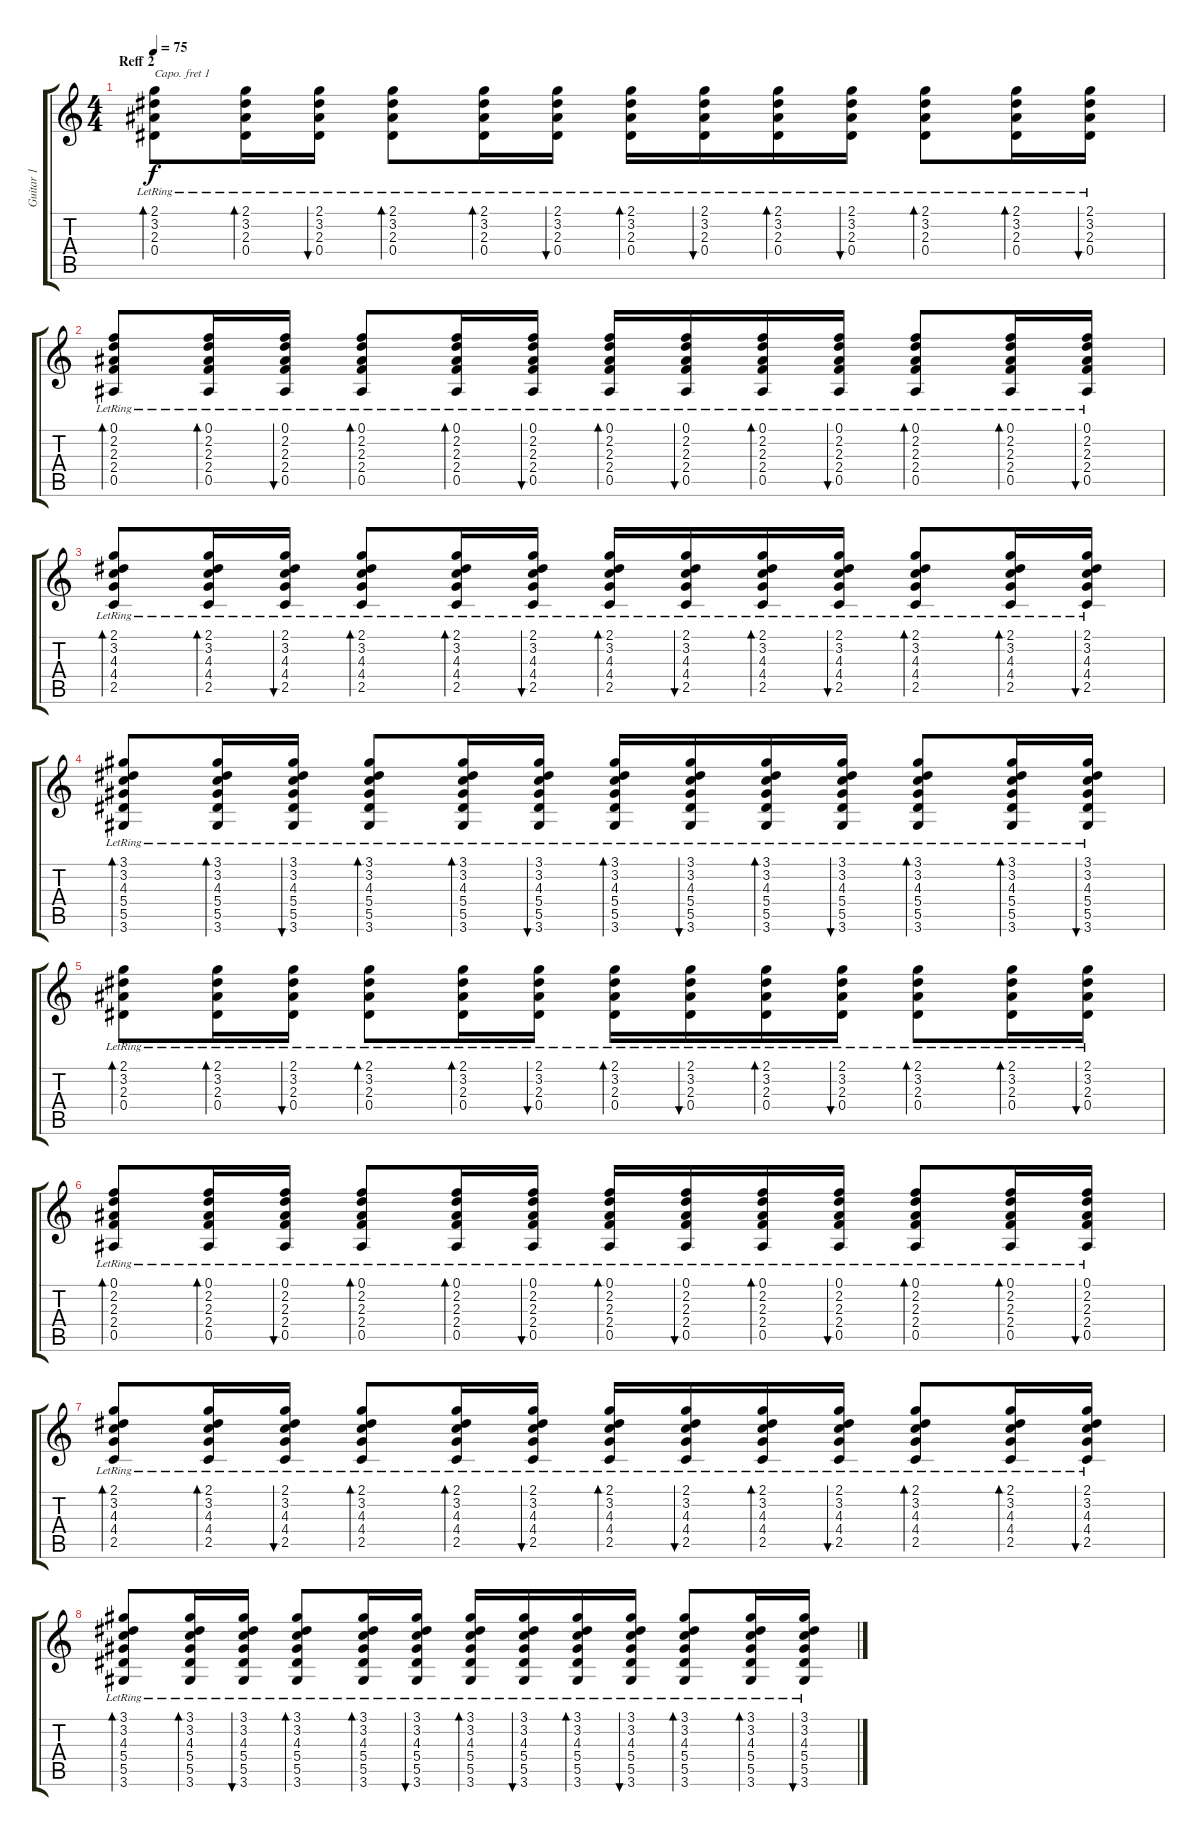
\track ("Guitar 1" "Guitar 1") {instrument acousticguitarsteel}
\staff {score tabs}
\capo 1
\tuning (E4 B3 G3 D3 A2 E2) {hide}
\ts (4 4)
\section ("" "Reff 2")
\tempo 75
\clef g2
\ks c
(2.1{lr} 3.2{lr} 2.3{lr} 0.4{lr}).8{bd 30 dy f} (2.1{lr} 3.2{lr} 2.3{lr} 0.4{lr}).16{bd 30} (2.1{lr} 3.2{lr} 2.3{lr} 0.4{lr}).16{bu 30} (2.1{lr} 3.2{lr} 2.3{lr} 0.4).8{bd 30} (2.1{lr} 3.2{lr} 2.3{lr} 0.4).16{bd 30} (2.1{lr} 3.2{lr} 2.3{lr} 0.4{lr}).16{bu 30} (2.1{lr} 3.2{lr} 2.3{lr} 0.4{lr}).16{bd 30} (2.1{lr} 3.2{lr} 2.3{lr} 0.4).16{bu 30} (2.1{lr} 3.2{lr} 2.3{lr} 0.4{lr}).16{bd 30} (2.1{lr} 3.2{lr} 2.3{lr} 0.4{lr}).16{bu 30} (2.1{lr} 3.2{lr} 2.3{lr} 0.4{lr}).8{bd 30} (2.1{lr} 3.2{lr} 2.3{lr} 0.4{lr}).16{bd 30} (2.1{lr} 3.2{lr} 2.3{lr} 0.4{lr}).16{bu 30} |
(0.1{lr} 2.2{lr} 2.3{lr} 2.4{lr} 0.5{lr}).8{bd 30} (0.1{lr} 2.2{lr} 2.3{lr} 2.4{lr} 0.5{lr}).16{bd 30} (0.1{lr} 2.2{lr} 2.3{lr} 2.4{lr} 0.5{lr}).16{bu 30} (0.1{lr} 2.2{lr} 2.3{lr} 2.4{lr} 0.5{lr}).8{bd 30} (0.1{lr} 2.2{lr} 2.3{lr} 2.4{lr} 0.5{lr}).16{bd 30} (0.1{lr} 2.2{lr} 2.3{lr} 2.4{lr} 0.5{lr}).16{bu 30} (0.1{lr} 2.2{lr} 2.3{lr} 2.4{lr} 0.5{lr}).16{bd 30} (0.1{lr} 2.2{lr} 2.3{lr} 2.4{lr} 0.5{lr}).16{bu 30} (0.1{lr} 2.2{lr} 2.3{lr} 2.4{lr} 0.5{lr}).16{bd 30} (0.1{lr} 2.2{lr} 2.3{lr} 2.4{lr} 0.5{lr}).16{bu 30} (0.1{lr} 2.2{lr} 2.3{lr} 2.4{lr} 0.5{lr}).8{bd 30} (0.1{lr} 2.2{lr} 2.3{lr} 2.4{lr} 0.5{lr}).16{bd 30} (0.1{lr} 2.2{lr} 2.3{lr} 2.4{lr} 0.5{lr}).16{bu 30} |
(2.1{lr} 3.2{lr} 4.3{lr} 4.4{lr} 2.5{lr}).8{bd 60} (2.1{lr} 3.2{lr} 4.3{lr} 4.4{lr} 2.5{lr}).16{bd 30} (2.1{lr} 3.2{lr} 4.3{lr} 4.4{lr} 2.5{lr}).16{bu 30} (2.1{lr} 3.2{lr} 4.3{lr} 4.4{lr} 2.5{lr}).8{bd 30} (2.1{lr} 3.2{lr} 4.3{lr} 4.4{lr} 2.5{lr}).16{bd 30} (2.1{lr} 3.2{lr} 4.3{lr} 4.4{lr} 2.5{lr}).16{bu 30} (2.1{lr} 3.2{lr} 4.3{lr} 4.4{lr} 2.5{lr}).16{bd 30} (2.1{lr} 3.2{lr} 4.3{lr} 4.4{lr} 2.5{lr}).16{bu 30} (2.1{lr} 3.2{lr} 4.3{lr} 4.4{lr} 2.5{lr}).16{bd 30} (2.1{lr} 3.2{lr} 4.3{lr} 4.4{lr} 2.5{lr}).16{bu 30} (2.1{lr} 3.2{lr} 4.3{lr} 4.4{lr} 2.5{lr}).8{bd 30} (2.1{lr} 3.2{lr} 4.3{lr} 4.4{lr} 2.5{lr}).16{bd 30} (2.1{lr} 3.2{lr} 4.3{lr} 4.4{lr} 2.5{lr}).16{bu 30} |
(3.1{lr} 3.2{lr} 4.3{lr} 5.4{lr} 5.5{lr} 3.6{lr}).8{bd 60} (3.1{lr} 3.2{lr} 4.3{lr} 5.4{lr} 5.5{lr} 3.6{lr}).16{bd 30} (3.1{lr} 3.2{lr} 4.3{lr} 5.4{lr} 5.5{lr} 3.6{lr}).16{bu 30} (3.1{lr} 3.2{lr} 4.3{lr} 5.4{lr} 5.5{lr} 3.6{lr}).8{bd 30} (3.1{lr} 3.2{lr} 4.3{lr} 5.4{lr} 5.5{lr} 3.6{lr}).16{bd 30} (3.1{lr} 3.2{lr} 4.3{lr} 5.4{lr} 5.5{lr} 3.6{lr}).16{bu 30} (3.1{lr} 3.2{lr} 4.3{lr} 5.4{lr} 5.5{lr} 3.6{lr}).16{bd 30} (3.1{lr} 3.2{lr} 4.3{lr} 5.4{lr} 5.5{lr} 3.6{lr}).16{bu 30} (3.1{lr} 3.2{lr} 4.3{lr} 5.4{lr} 5.5{lr} 3.6{lr}).16{bd 30} (3.1{lr} 3.2{lr} 4.3{lr} 5.4{lr} 5.5{lr} 3.6{lr}).16{bu 30} (3.1{lr} 3.2{lr} 4.3{lr} 5.4{lr} 5.5{lr} 3.6{lr}).8{bd 30} (3.1{lr} 3.2{lr} 4.3{lr} 5.4{lr} 5.5{lr} 3.6{lr}).16{bd 30} (3.1{lr} 3.2{lr} 4.3{lr} 5.4{lr} 5.5{lr} 3.6{lr}).16{bu 30} |
(2.1{lr} 3.2{lr} 2.3{lr} 0.4{lr}).8{bd 30} (2.1{lr} 3.2{lr} 2.3{lr} 0.4{lr}).16{bd 30} (2.1{lr} 3.2{lr} 2.3{lr} 0.4{lr}).16{bu 30} (2.1{lr} 3.2{lr} 2.3{lr} 0.4).8{bd 30} (2.1{lr} 3.2{lr} 2.3{lr} 0.4).16{bd 30} (2.1{lr} 3.2{lr} 2.3{lr} 0.4{lr}).16{bu 30} (2.1{lr} 3.2{lr} 2.3{lr} 0.4{lr}).16{bd 30} (2.1{lr} 3.2{lr} 2.3{lr} 0.4).16{bu 30} (2.1{lr} 3.2{lr} 2.3{lr} 0.4{lr}).16{bd 30} (2.1{lr} 3.2{lr} 2.3{lr} 0.4{lr}).16{bu 30} (2.1{lr} 3.2{lr} 2.3{lr} 0.4{lr}).8{bd 30} (2.1{lr} 3.2{lr} 2.3{lr} 0.4{lr}).16{bd 30} (2.1{lr} 3.2{lr} 2.3{lr} 0.4{lr}).16{bu 30} |
(0.1{lr} 2.2{lr} 2.3{lr} 2.4{lr} 0.5{lr}).8{bd 30} (0.1{lr} 2.2{lr} 2.3{lr} 2.4{lr} 0.5{lr}).16{bd 30} (0.1{lr} 2.2{lr} 2.3{lr} 2.4{lr} 0.5{lr}).16{bu 30} (0.1{lr} 2.2{lr} 2.3{lr} 2.4{lr} 0.5{lr}).8{bd 30} (0.1{lr} 2.2{lr} 2.3{lr} 2.4{lr} 0.5{lr}).16{bd 30} (0.1{lr} 2.2{lr} 2.3{lr} 2.4{lr} 0.5{lr}).16{bu 30} (0.1{lr} 2.2{lr} 2.3{lr} 2.4{lr} 0.5{lr}).16{bd 30} (0.1{lr} 2.2{lr} 2.3{lr} 2.4{lr} 0.5{lr}).16{bu 30} (0.1{lr} 2.2{lr} 2.3{lr} 2.4{lr} 0.5{lr}).16{bd 30} (0.1{lr} 2.2{lr} 2.3{lr} 2.4{lr} 0.5{lr}).16{bu 30} (0.1{lr} 2.2{lr} 2.3{lr} 2.4{lr} 0.5{lr}).8{bd 30} (0.1{lr} 2.2{lr} 2.3{lr} 2.4{lr} 0.5{lr}).16{bd 30} (0.1{lr} 2.2{lr} 2.3{lr} 2.4{lr} 0.5{lr}).16{bu 30} |
(2.1{lr} 3.2{lr} 4.3{lr} 4.4{lr} 2.5{lr}).8{bd 60} (2.1{lr} 3.2{lr} 4.3{lr} 4.4{lr} 2.5{lr}).16{bd 30} (2.1{lr} 3.2{lr} 4.3{lr} 4.4{lr} 2.5{lr}).16{bu 30} (2.1{lr} 3.2{lr} 4.3{lr} 4.4{lr} 2.5{lr}).8{bd 30} (2.1{lr} 3.2{lr} 4.3{lr} 4.4{lr} 2.5{lr}).16{bd 30} (2.1{lr} 3.2{lr} 4.3{lr} 4.4{lr} 2.5{lr}).16{bu 30} (2.1{lr} 3.2{lr} 4.3{lr} 4.4{lr} 2.5{lr}).16{bd 30} (2.1{lr} 3.2{lr} 4.3{lr} 4.4{lr} 2.5{lr}).16{bu 30} (2.1{lr} 3.2{lr} 4.3{lr} 4.4{lr} 2.5{lr}).16{bd 30} (2.1{lr} 3.2{lr} 4.3{lr} 4.4{lr} 2.5{lr}).16{bu 30} (2.1{lr} 3.2{lr} 4.3{lr} 4.4{lr} 2.5{lr}).8{bd 30} (2.1{lr} 3.2{lr} 4.3{lr} 4.4{lr} 2.5{lr}).16{bd 30} (2.1{lr} 3.2{lr} 4.3{lr} 4.4{lr} 2.5{lr}).16{bu 30} |
(3.1{lr} 3.2{lr} 4.3{lr} 5.4{lr} 5.5{lr} 3.6{lr}).8{bd 60} (3.1{lr} 3.2{lr} 4.3{lr} 5.4{lr} 5.5{lr} 3.6{lr}).16{bd 30} (3.1{lr} 3.2{lr} 4.3{lr} 5.4{lr} 5.5{lr} 3.6{lr}).16{bu 30} (3.1{lr} 3.2{lr} 4.3{lr} 5.4{lr} 5.5{lr} 3.6{lr}).8{bd 30} (3.1{lr} 3.2{lr} 4.3{lr} 5.4{lr} 5.5{lr} 3.6{lr}).16{bd 30} (3.1{lr} 3.2{lr} 4.3{lr} 5.4{lr} 5.5{lr} 3.6{lr}).16{bu 30} (3.1{lr} 3.2{lr} 4.3{lr} 5.4{lr} 5.5{lr} 3.6{lr}).16{bd 30} (3.1{lr} 3.2{lr} 4.3{lr} 5.4{lr} 5.5{lr} 3.6{lr}).16{bu 30} (3.1{lr} 3.2{lr} 4.3{lr} 5.4{lr} 5.5{lr} 3.6{lr}).16{bd 30} (3.1{lr} 3.2{lr} 4.3{lr} 5.4{lr} 5.5{lr} 3.6{lr}).16{bu 30} (3.1{lr} 3.2{lr} 4.3{lr} 5.4{lr} 5.5{lr} 3.6{lr}).8{bd 30} (3.1{lr} 3.2{lr} 4.3{lr} 5.4{lr} 5.5{lr} 3.6{lr}).16{bd 30} (3.1{lr} 3.2{lr} 4.3{lr} 5.4{lr} 5.5{lr} 3.6{lr}).16{bu 30}
